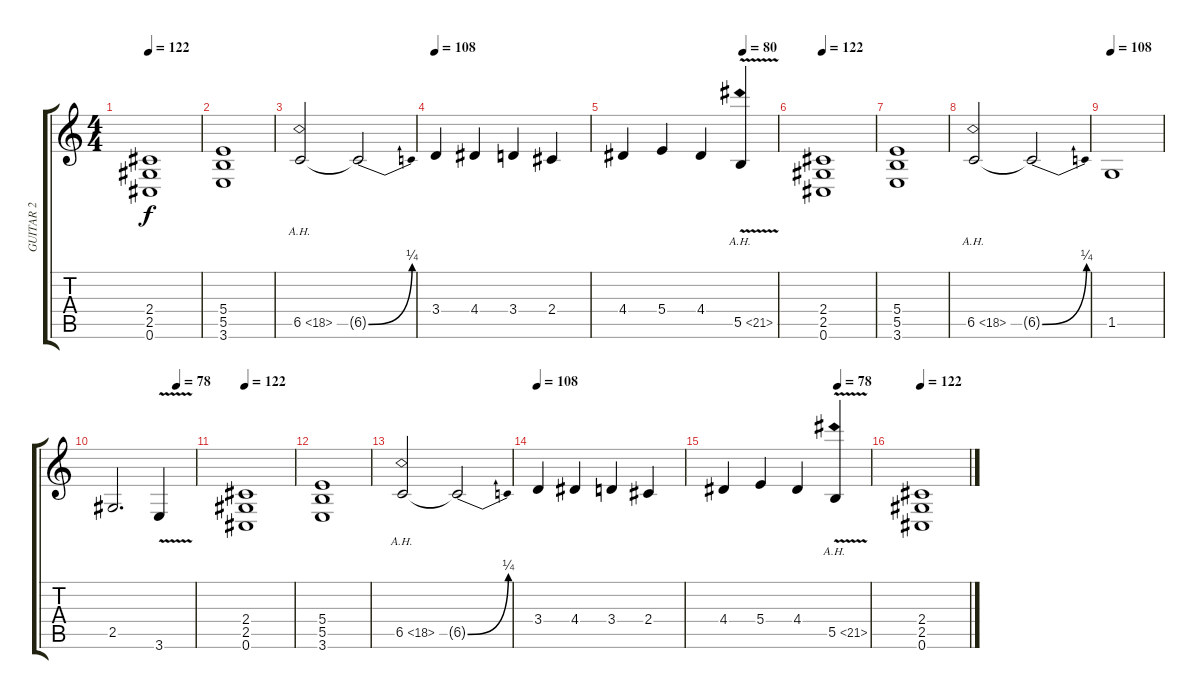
\track ("GUITAR 2" "GUITAR 2") {instrument overdrivenguitar}
\staff {score tabs}
\tuning (Db4 Ab3 E3 B2 Gb2 Db2) {hide}
\ts (4 4)
\tempo 122
\clef g2
\ks c
(2.4 2.5 0.6).1{dy f} |
(5.4 5.5 3.6).1 |
6.5{ah 12}.2 6.5{be (bend 0 0 60 1) t}.2 |
\tempo 108
3.4.4 4.4.4 3.4.4 2.4.4 |
\tempo (80 0.78125)
4.4.4 5.4.4 4.4.4 5.5{ah 16 v}.4 |
\tempo 122
(2.4 2.5 0.6).1 |
(5.4 5.5 3.6).1 |
6.5{ah 12}.2 6.5{be (bend 0 0 60 1) t}.2 |
\tempo 108
1.5.1 |
\tempo (78 0.78125)
2.5.2{d} 3.6{v}.4 |
\tempo 122
(2.4 2.5 0.6).1 |
(5.4 5.5 3.6).1 |
6.5{ah 12}.2 6.5{be (bend 0 0 60 1) t}.2 |
\tempo 108
3.4.4 4.4.4 3.4.4 2.4.4 |
\tempo (78 0.78125)
4.4.4 5.4.4 4.4.4 5.5{ah 16 v}.4 |
\tempo 122
(2.4 2.5 0.6).1
